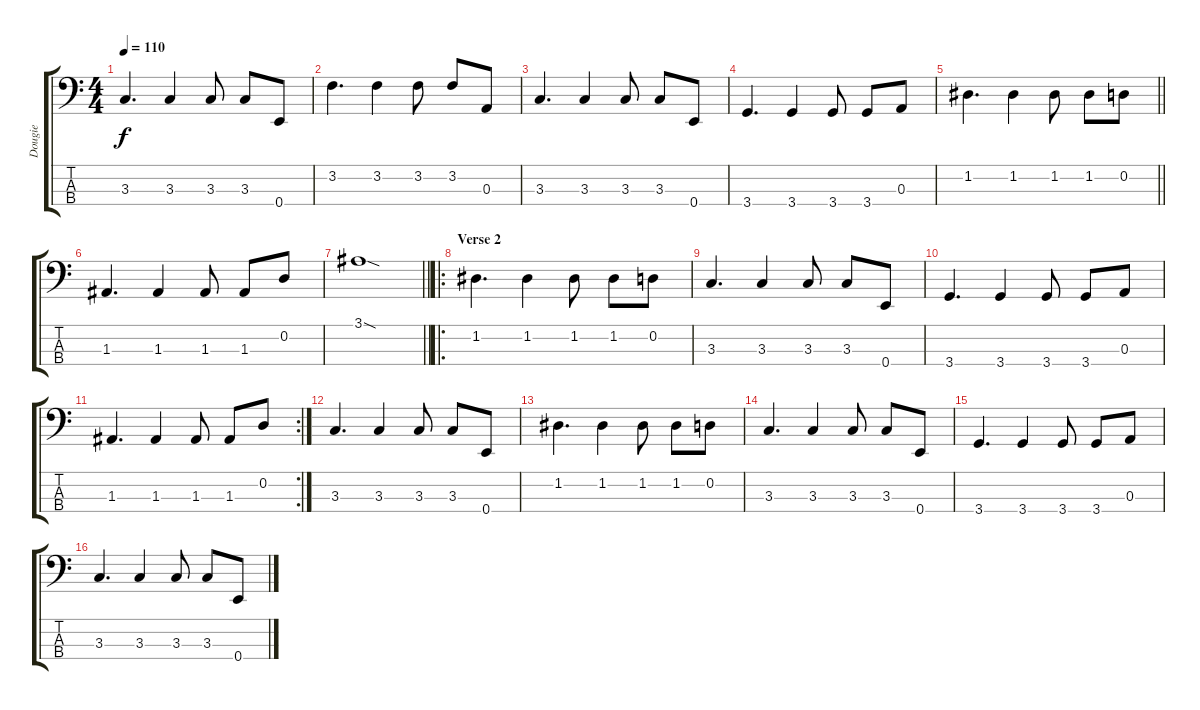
\track ("Dougie" "Dougie") {instrument electricbasspick}
\staff {score tabs}
\tuning (G2 D2 A1 E1) {hide}
\ts (4 4)
\tempo 110
\clef f4
\ks c
3.3.4{d dy f} 3.3.4 3.3.8 3.3.8 0.4.8 |
3.2.4{d} 3.2.4 3.2.8 3.2.8 0.3.8 |
3.3.4{d} 3.3.4 3.3.8 3.3.8 0.4.8 |
3.4.4{d} 3.4.4 3.4.8 3.4.8 0.3.8 |
\barLineRight lightlight
1.2.4{d} 1.2.4 1.2.8 1.2.8 0.2.8 |
\section ("" "")
1.3.4{d} 1.3.4 1.3.8 1.3.8 0.2.8 |
\barLineRight lightlight
3.1{sod}.1 |
\ro
\section ("" "Verse 2")
1.2.4{d} 1.2.4 1.2.8 1.2.8 0.2.8 |
3.3.4{d} 3.3.4 3.3.8 3.3.8 0.4.8 |
3.4.4{d} 3.4.4 3.4.8 3.4.8 0.3.8 |
\rc 2
1.3.4{d} 1.3.4 1.3.8 1.3.8 0.2.8 |
3.3.4{d} 3.3.4 3.3.8 3.3.8 0.4.8 |
1.2.4{d} 1.2.4 1.2.8 1.2.8 0.2.8 |
3.3.4{d} 3.3.4 3.3.8 3.3.8 0.4.8 |
3.4.4{d} 3.4.4 3.4.8 3.4.8 0.3.8 |
3.3.4{d} 3.3.4 3.3.8 3.3.8 0.4.8
